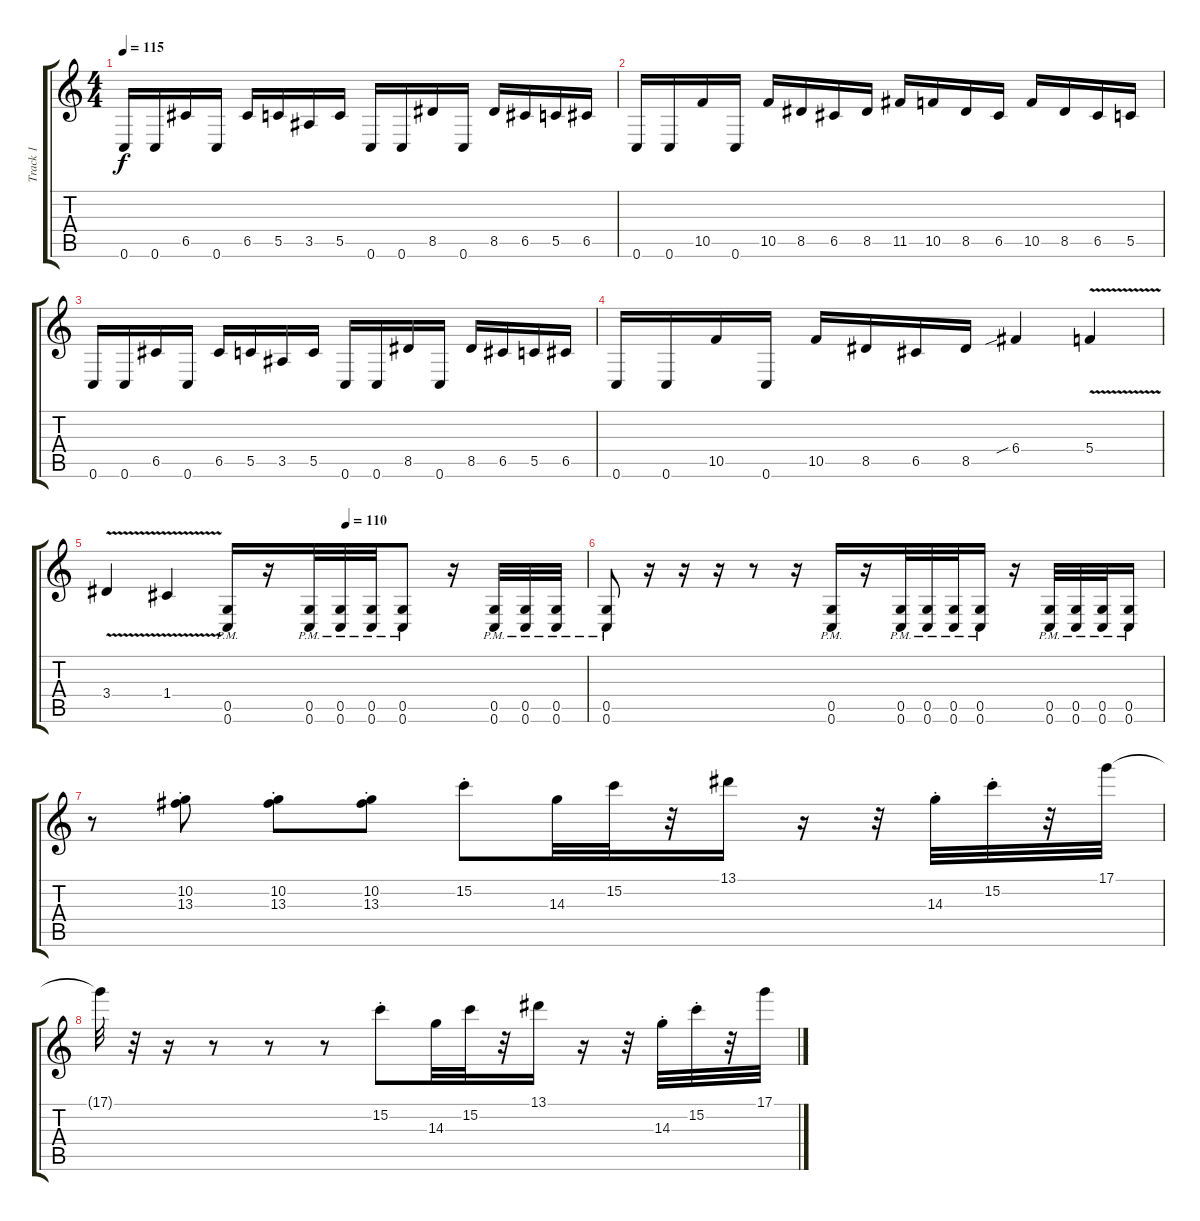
\track ("Track 1" "Track 1") {instrument distortionguitar}
\staff {score tabs}
\tuning (D4 A3 F3 C3 G2 C2) {hide}
\ts (4 4)
\tempo 115
\clef g2
\ks c
0.6.16{dy f} 0.6.16 6.5.16 0.6.16 6.5.16 5.5.16 3.5.16 5.5.16 0.6.16 0.6.16 8.5.16 0.6.16 8.5.16 6.5.16 5.5.16 6.5.16 |
0.6.16 0.6.16 10.5.16 0.6.16 10.5.16 8.5.16 6.5.16 8.5.16 11.5.16 10.5.16 8.5.16 6.5.16 10.5.16 8.5.16 6.5.16 5.5.16 |
0.6.16 0.6.16 6.5.16 0.6.16 6.5.16 5.5.16 3.5.16 5.5.16 0.6.16 0.6.16 8.5.16 0.6.16 8.5.16 6.5.16 5.5.16 6.5.16 |
0.6.16 0.6.16 10.5.16 0.6.16 10.5.16 8.5.16 6.5.16 8.5.16 6.4{sib}.4 5.4{v}.4 |
\tempo (110 0.5)
3.4{v}.4 1.4{v}.4 (0.5{pm} 0.6{pm}).16 r.16 (0.5{pm} 0.6{pm}).32 (0.5{pm} 0.6{pm}).32 (0.5{pm} 0.6{pm}).32 (0.5{pm} 0.6{pm}).8 r.16 (0.5{pm} 0.6{pm}).32 (0.5{pm} 0.6{pm}).32 (0.5{pm} 0.6{pm}).32 |
(0.5{pm} 0.6{pm}).8 r.16 r.16 r.16 r.8 r.16 (0.5{pm} 0.6{pm}).16 r.16 (0.5{pm} 0.6{pm}).32 (0.5{pm} 0.6{pm}).32 (0.5{pm} 0.6{pm}).32 (0.5{pm} 0.6{pm}).16 r.16 (0.5{pm} 0.6{pm}).32 (0.5{pm} 0.6{pm}).32 (0.5{pm} 0.6{pm}).32 (0.5{pm} 0.6{pm}).16 |
r.8 (10.2{st} 13.3{st}).8 (10.2{st} 13.3{st}).8 (10.2{st} 13.3{st}).8 15.2{st}.8 14.3.32 15.2.32 r.32 13.1.16 r.16 r.32 14.3{st}.32 15.2{st}.32 r.32 17.1.32 |
17.1{t}.32 r.32 r.16 r.8 r.8 r.8 15.2{st}.8 14.3.32 15.2.32 r.32 13.1.16 r.16 r.32 14.3{st}.32 15.2{st}.32 r.32 17.1.32
